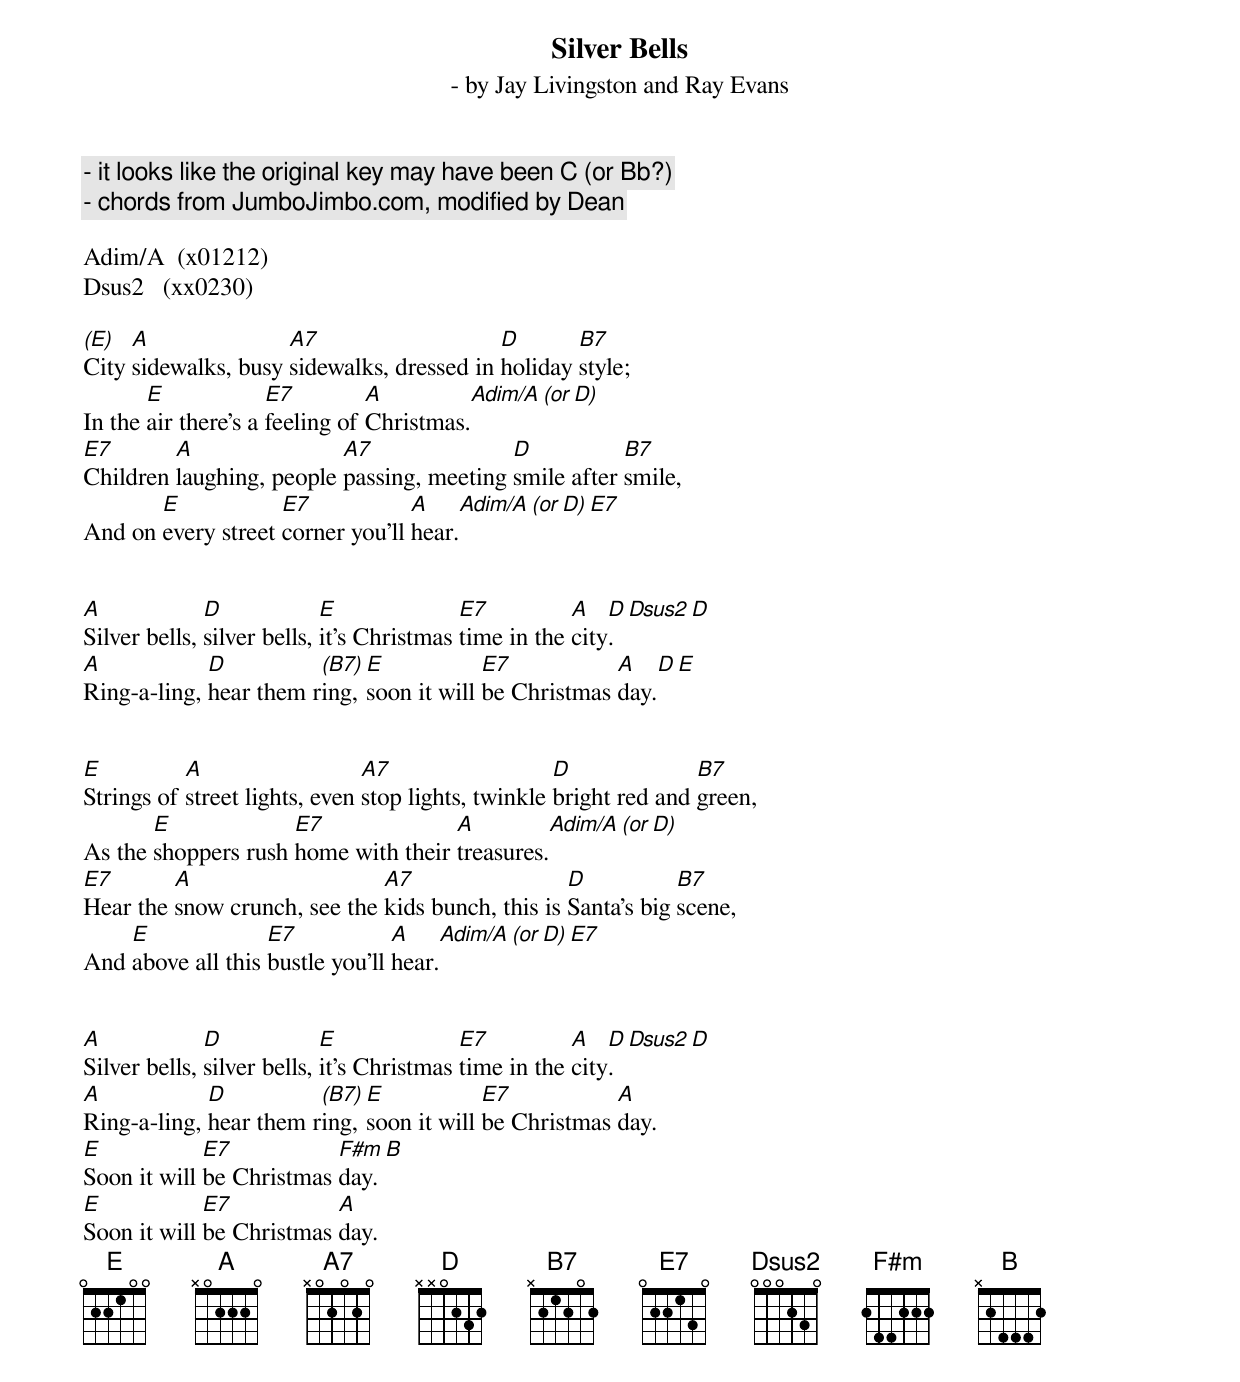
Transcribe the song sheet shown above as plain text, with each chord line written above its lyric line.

Silver Bells
 - by Jay Livingston and Ray Evans
 - it looks like the original key may have been C (or Bb?)
 - chords from JumboJimbo.com, modified by Dean

Adim/A  (x01212)
Dsus2   (xx0230)

(E)  A               A7                    D       B7
City sidewalks, busy sidewalks, dressed in holiday style;
       E             E7         A          Adim/A (or D)
In the air there's a feeling of Christmas.
E7       A                A7               D           B7
Children laughing, people passing, meeting smile after smile,
       E            E7            A    Adim/A (or D)  E7
And on every street corner you'll hear.


A             D             E              E7          A   D  Dsus2  D
Silver bells, silver bells, it's Christmas time in the city.
A            D          (B7) E            E7           A   D  E
Ring-a-ling, hear them ring, soon it will be Christmas day.


E          A                   A7                   D              B7
Strings of street lights, even stop lights, twinkle bright red and green,
       E             E7              A          Adim/A (or D)
As the shoppers rush home with their treasures.
E7       A                    A7                  D           B7
Hear the snow crunch, see the kids bunch, this is Santa's big scene,
    E              E7            A    Adim/A (or D)  E7
And above all this bustle you'll hear.


A             D             E              E7          A   D  Dsus2  D
Silver bells, silver bells, it's Christmas time in the city.
A            D          (B7) E            E7           A
Ring-a-ling, hear them ring, soon it will be Christmas day.
E            E7           F#m   B
Soon it will be Christmas day.
E            E7           A
Soon it will be Christmas day.
